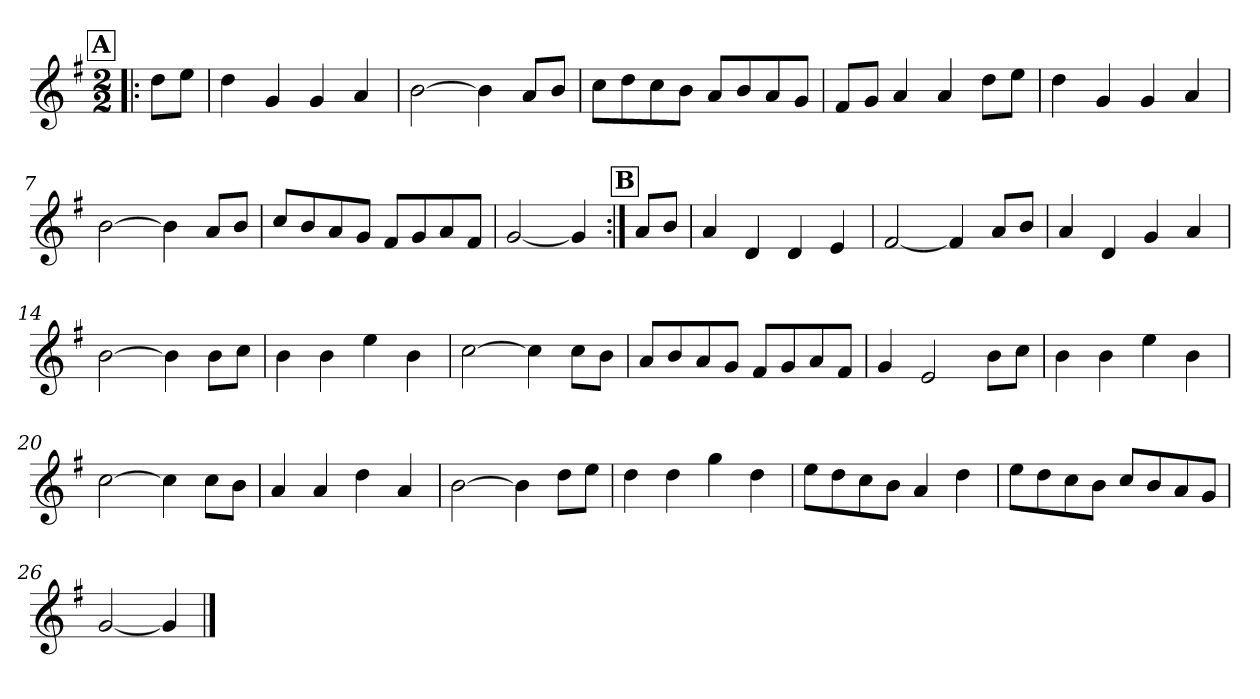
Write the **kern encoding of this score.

**kern
*part1
*staff1
*clefG2
*k[f#]
*G:
*M2/2
*MM224
!!LO:REH:place=s1:a:B:fs=14:t=A
=1!|:
8dd\L
8ee\J
=2
4dd\
4g/
4g/
4a/
=3
[2b\
4b\]
8a/L
8b/J
=4
8cc\L
8dd\
8cc\
8b\J
8a/L
8b/
8a/
8g/J
=5
8f#/L
8g/J
4a/
4a/
8dd\L
8ee\J
=6
4dd\
4g/
4g/
4a/
=7
[2b\
4b\]
8a/L
8b/J
=8
8cc/L
8b/
8a/
8g/J
8f#/L
8g/
8a/
8f#/J
!!LO:LB:g=z
=9
[2g/
4g/]
!!LO:REH:place=s1:a:B:fs=14:t=B
=10:|!
8a/L
8b/J
=11
4a/
4d/
4d/
4e/
=12
[2f#/
4f#/]
8a/L
8b/J
=13
4a/
4d/
4g/
4a/
=14
[2b\
4b\]
8b\L
8cc\J
=15
4b\
4b\
4ee\
4b\
=16
[2cc\
4cc\]
8cc\L
8b\J
=17
8a/L
8b/
8a/
8g/J
8f#/L
8g/
8a/
8f#/J
!!LO:LB:g=z
=18
4g/
2e/
8b\L
8cc\J
=19
4b\
4b\
4ee\
4b\
=20
[2cc\
4cc\]
8cc\L
8b\J
=21
4a/
4a/
4dd\
4a/
=22
[2b\
4b\]
8dd\L
8ee\J
=23
4dd\
4dd\
4gg\
4dd\
=24
8ee\L
8dd\
8cc\
8b\J
4a/
4dd\
=25
8ee\L
8dd\
8cc\
8b\J
8cc/L
8b/
8a/
8g/J
=26
[2g/
4g/]
==
*-
